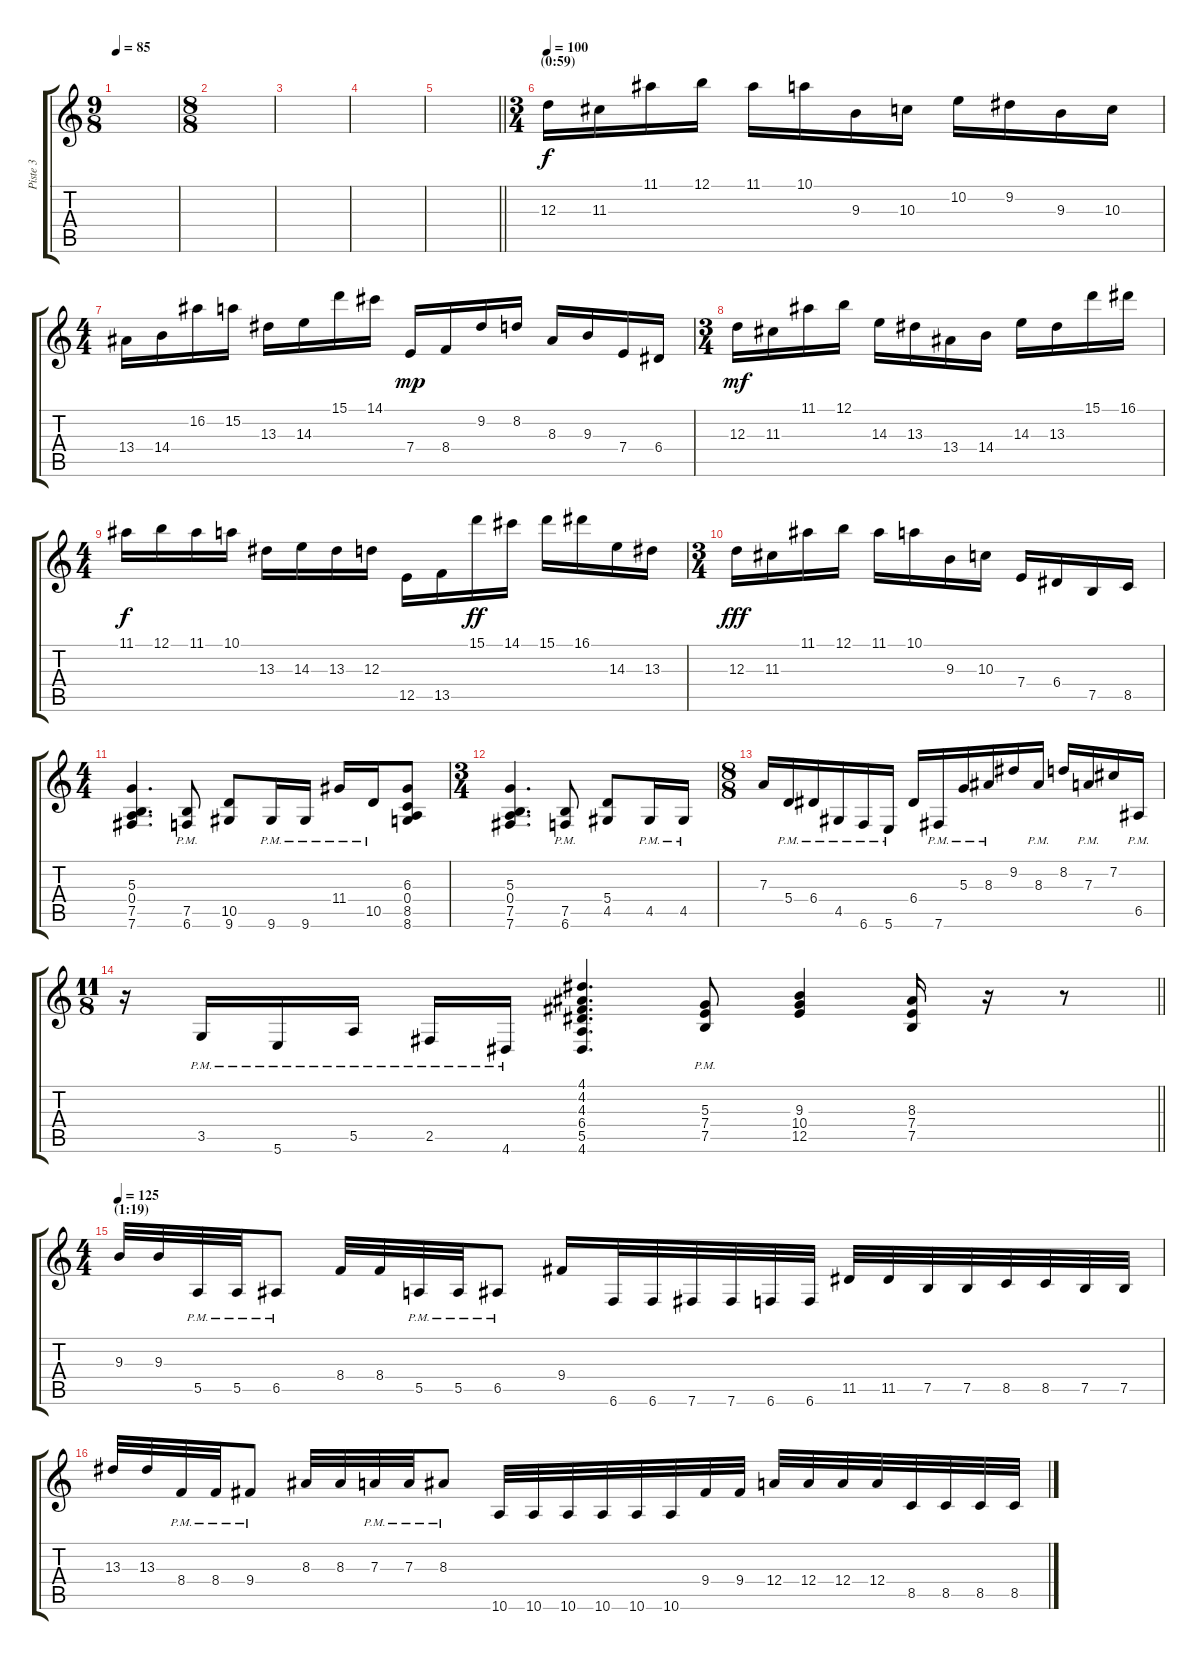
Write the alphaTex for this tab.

\track ("Piste 3" "Piste 3") {instrument distortionguitar}
\staff {score tabs}
\tuning (B3 Gb3 D3 A2 E2 B1) {hide}
\ts (9 8)
\tempo 85
\clef g2
\ks c
|
\ts (8 8)
|
|
|
\barLineRight lightlight
|
\ts (3 4)
\section ("" "(0:59)")
\tempo 85
\tempo 100
12.3.16{volume 9} 11.3.16 11.1.16 12.1.16 11.1.16 10.1.16 9.3.16 10.3.16 10.2.16 9.2.16 9.3.16 10.3.16 |
\ts (4 4)
13.4.16 14.4.16 16.2.16 15.2.16 13.3.16 14.3.16 15.1.16 14.1.16 7.4.16{dy mp} 8.4.16 9.2.16 8.2.16 8.3.16 9.3.16 7.4.16 6.4.16 |
\ts (3 4)
12.3.16{dy mf} 11.3.16 11.1.16 12.1.16 14.3.16 13.3.16 13.4.16 14.4.16 14.3.16 13.3.16 15.1.16 16.1.16 |
\ts (4 4)
11.1.16{dy f} 12.1.16 11.1.16 10.1.16 13.3.16 14.3.16 13.3.16 12.3.16 12.5.16 13.5.16 15.1.16{dy ff} 14.1.16 15.1.16 16.1.16 14.3.16 13.3.16 |
\ts (3 4)
12.3.16{dy fff} 11.3.16 11.1.16 12.1.16 11.1.16 10.1.16 9.3.16 10.3.16 7.4.16 6.4.16 7.5.16 8.5.16 |
\ts (4 4)
(5.3 0.4 7.5 7.6).4{d volume 14} (7.5{pm} 6.6{pm}).8 (10.5 9.6).8 9.6{pm}.16 9.6{pm}.16 11.4{pm}.16 10.5{pm}.16 (6.3 0.4 8.5 8.6).8 |
\ts (3 4)
(5.3 0.4 7.5 7.6).4{d} (7.5{pm} 6.6{pm}).8 (5.4 4.5).8 4.5{pm}.16 4.5{pm}.16 |
\ts (8 8)
7.3.16 5.4{pm}.16 6.4{pm}.16 4.5{pm}.16 6.6{pm}.16 5.6{pm}.16 6.4.16 7.6{pm}.16 5.3{pm}.16 8.3{pm}.16 9.2.16 8.3{pm}.16 8.2.16 7.3{pm}.16 7.2.16 6.5{pm}.16 |
\ts (11 8)
\barLineRight lightlight
r.16 3.5{pm}.16 5.6{pm}.16 5.5{pm}.16 2.5{pm}.16 4.6{pm}.16 (4.1 4.2 4.3 6.4 5.5 4.6).4{d} (5.3{pm} 7.4{pm} 7.5{pm}).8 (9.3 10.4 12.5).4 (8.3 7.4 7.5).16 r.16 r.8 |
\ts (4 4)
\section ("" "(1:19)")
\tempo 125
9.3.32 9.3.32 5.5{pm}.32 5.5{pm}.32 6.5{pm}.8 8.4.32 8.4.32 5.5{pm}.32 5.5{pm}.32 6.5{pm}.8 9.4.16 6.6.32 6.6.32 7.6.32 7.6.32 6.6.32 6.6.32 11.5.32 11.5.32 7.5.32 7.5.32 8.5.32 8.5.32 7.5.32 7.5.32 |
13.3.32 13.3.32 8.4{pm}.32 8.4{pm}.32 9.4{pm}.8 8.3.32 8.3.32 7.3{pm}.32 7.3{pm}.32 8.3{pm}.8 10.6.32 10.6.32 10.6.32 10.6.32 10.6.32 10.6.32 9.4.32 9.4.32 12.4.32 12.4.32 12.4.32 12.4.32 8.5.32 8.5.32 8.5.32 8.5.32
